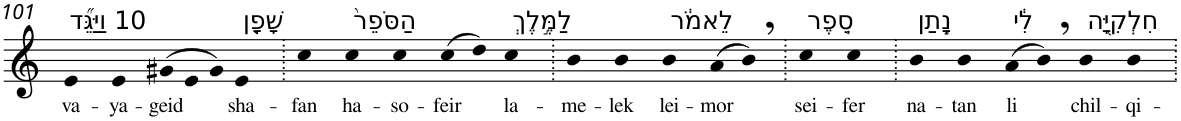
**kern	**text
*part1	*part1
*staff1	*staff1
*I"Piano	*
*I'Pno	*
!!LO:PB:g=z
*clefG2	*
*k[]	*
=101	=101
!LO:TX:a:t=10 וַיַּגֵּ֞ד	!
!	!LO:LY:b
4e	va-
!	!LO:LY:b
4e	-ya-
*Xtuplet	*
!	!LO:LY:b
(>12g#X	-geid
12e	.
12g#)	.
!LO:TX:a:t=שָׁפָ֤ן	!
!	!LO:LY:b
4e	sha-
=102.	=102.
!	!LO:LY:b
4cc	-fan
!LO:TX:a:t=הַסֹּפֵר֙	!
!	!LO:LY:b
4cc	ha-
!	!LO:LY:b
4cc	-so-
!	!LO:LY:b
(>8cc	-feir
8dd)	.
!LO:TX:a:t=לַמֶּ֣לֶךְ	!
!	!LO:LY:b
4cc	la-
=103.	=103.
!	!LO:LY:b
4b	-me-
!	!LO:LY:b
4b	-lek
!LO:TX:a:t=לֵאמֹ֔ר	!
!	!LO:LY:b
4b	lei-
!	!LO:LY:b
(>8a	-mor
8b,)	.
=104.	=104.
!LO:TX:a:t=סֵ֚פֶר	!
!	!LO:LY:b
4cc	sei-
!	!LO:LY:b
4cc	-fer
=105.	=105.
!LO:TX:a:t=נָ֣תַן	!
!	!LO:LY:b
4b	na-
!	!LO:LY:b
4b	-tan
!LO:TX:a:t=לִ֔י	!
!	!LO:LY:b
(>8a	li
8b,)	.
!LO:TX:a:t=חִלְקִיָּ֖ה	!
!	!LO:LY:b
4b	chil-
!	!LO:LY:b
4b	-qi-
=.	=.
*-	*-
